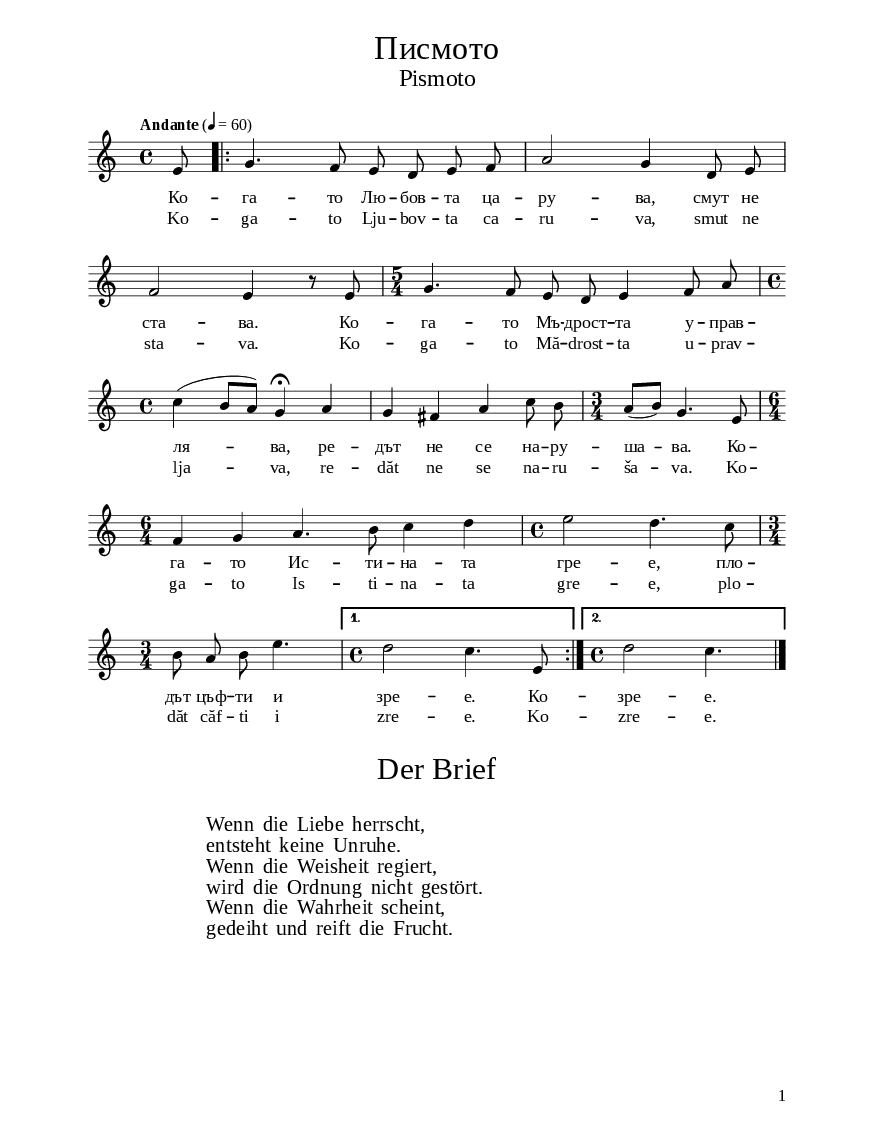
\version "2.24.1"

% include paper part and global functions
\include "include/globals.ily"

\bookpart {
  \label #'ref175
  \tocItem \markup "Писмото – Pismoto "
  \include "include/bookpart-paper.ily"
  \score {
    \include "include/score-layout.ily"

    \new Voice \absolute {
      \clef treble
      \key c \major
      \time 4/4
      \tempoFunc "Andante" 4 "60"
      \autoBeamOff
      \partial 8
      e'8 \repeat volta 2 {
        | % 2
        g'4.  f'8  e'8  d'8  e'8
        f'8 | % 3
        a'2  g'4  d'8  e'8 \break| % 4
        f'2  e'4 r8  e'8  | % 5
        \time 5/4  | % 5
        g'4.  f'8  e'8  d'8  e'4
        f'8  a'8 | % 6
        \time 4/4  \break| % 6
        c''4 (  b'8 [  a'8 ])   g'4
        ^\fermata  a'4  | % 7
        g'4  fis'4  a'4  c''8
        b'8 | % 8
        \time 3/4  | % 8
        a'8 ( [  b'8 ])  g'4.  e'8  \break| % 9
        \time 6/4  | % 9
        f'4  g'4  a'4.  b'8  c''4
        d''4 |
        \time 4/4  |
        e''2  d''4.  c''8 \break | % 11
        \time 3/4  | % 11
        b'8  a'8  b'8  e''4. |
      }

      \alternative {
        {
          % 12
          \time 4/4  % 12
          d''2  c''4.  e'8 |
        }
        {
          \time 4/4 d''2  c''4. \bar "|."
        }
      }
    }

    \addlyrics {
      Ко -- га -- то Лю -- бов -- та ца --
      ру -- ва, смут не ста -- ва. Ко --
      га -- то Мъ -- дрост -- та у -- прав
      -- ля -- ва, ре -- дът не се
      на -- ру -- ша -- ва. Ко -- га --
      то Ис -- ти -- на -- та гре -- е,
      пло -- дът цъф -- ти и зре -- е.
      Ко -- зре -- е.}
      \addlyrics {
        Ko -- ga -- to Lju -- bov -- ta ca --
        ru -- va, smut ne sta -- va. Ko --
        ga -- to Mă -- drost -- ta u -- prav
        -- lja -- va, re -- dăt ne se
        na -- ru -- ša -- va. Ko -- ga --
        to Is -- ti -- na -- ta gre -- e,
        plo -- dăt căf -- ti i zre -- e.
        Ko -- zre -- e.}

        \header {
          title = \titleFunc "Писмото" "Pismoto"
        }

        \midi{}

      } % score



      % include foreign translation(s) of the song
      \version "2.20.0"

\markup \fill-line { \fontsize #6 "Der Brief" }
\markup \null
\markup \null
\markup \fontsize #+2.5 {
  \hspace #10
  \override #'(baseline-skip . 2)

  \column {
    \line { " " }

 \line { " "Wenn die Liebe herrscht, }

 \line { " "entsteht keine Unruhe. }

 \line { " "Wenn die Weisheit regiert, }

 \line { " "wird die Ordnung nicht gestört.}

 \line { " "Wenn die Wahrheit scheint, }

 \line { " "gedeiht und reift die Frucht. }

  }
}


    } % bookpart

    % Più mosso
    %
